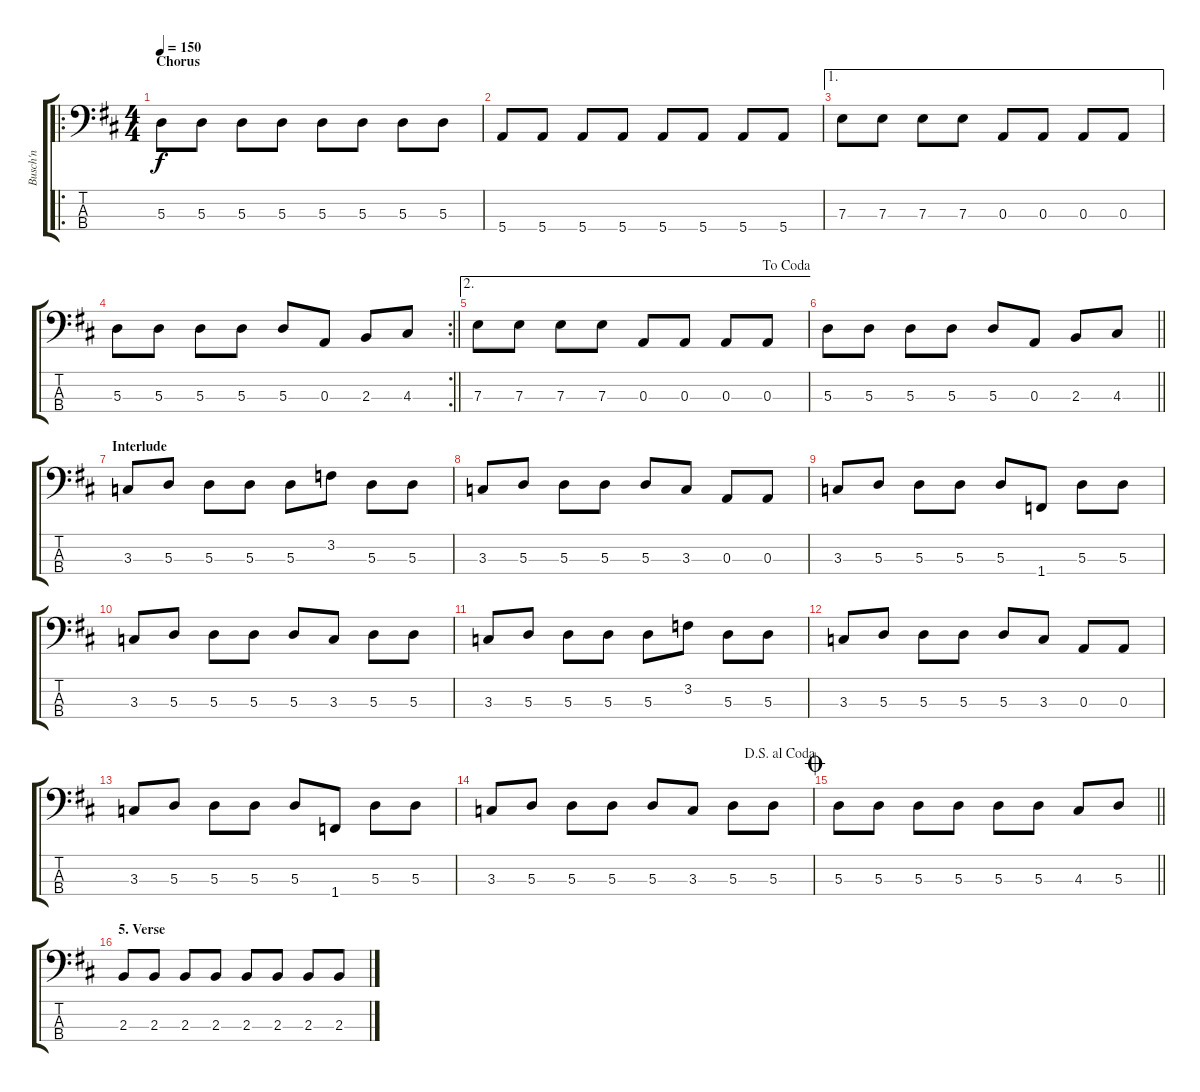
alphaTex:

\track ("Busch'n" "Busch'n") {instrument electricbasspick}
\staff {score tabs}
\tuning (G2 D2 A1 E1) {hide}
\ro
\ts (4 4)
\section ("" "Chorus")
\tempo 150
\clef f4
\ks d
5.3.8{dy f} 5.3.8 5.3.8 5.3.8 5.3.8 5.3.8 5.3.8 5.3.8 |
5.4.8 5.4.8 5.4.8 5.4.8 5.4.8 5.4.8 5.4.8 5.4.8 |
\ae 1
7.3.8 7.3.8 7.3.8 7.3.8 0.3.8 0.3.8 0.3.8 0.3.8 |
\rc 2
\barLineRight lightlight
5.3.8 5.3.8 5.3.8 5.3.8 5.3.8 0.3.8 2.3.8 4.3.8 |
\ae 2
\jump dacoda
7.3.8 7.3.8 7.3.8 7.3.8 0.3.8 0.3.8 0.3.8 0.3.8 |
\barLineRight lightlight
5.3.8 5.3.8 5.3.8 5.3.8 5.3.8 0.3.8 2.3.8 4.3.8 |
\section ("" "Interlude")
3.3.8 5.3.8 5.3.8 5.3.8 5.3.8 3.2.8 5.3.8 5.3.8 |
3.3.8 5.3.8 5.3.8 5.3.8 5.3.8 3.3.8 0.3.8 0.3.8 |
3.3.8 5.3.8 5.3.8 5.3.8 5.3.8 1.4.8 5.3.8 5.3.8 |
3.3.8 5.3.8 5.3.8 5.3.8 5.3.8 3.3.8 5.3.8 5.3.8 |
3.3.8 5.3.8 5.3.8 5.3.8 5.3.8 3.2.8 5.3.8 5.3.8 |
3.3.8 5.3.8 5.3.8 5.3.8 5.3.8 3.3.8 0.3.8 0.3.8 |
3.3.8 5.3.8 5.3.8 5.3.8 5.3.8 1.4.8 5.3.8 5.3.8 |
\jump dalsegnoalcoda
3.3.8 5.3.8 5.3.8 5.3.8 5.3.8 3.3.8 5.3.8 5.3.8 |
\jump coda
\barLineRight lightlight
5.3.8 5.3.8 5.3.8 5.3.8 5.3.8 5.3.8 4.3.8 5.3.8 |
\section ("" "5. Verse")
2.3.8 2.3.8 2.3.8 2.3.8 2.3.8 2.3.8 2.3.8 2.3.8
